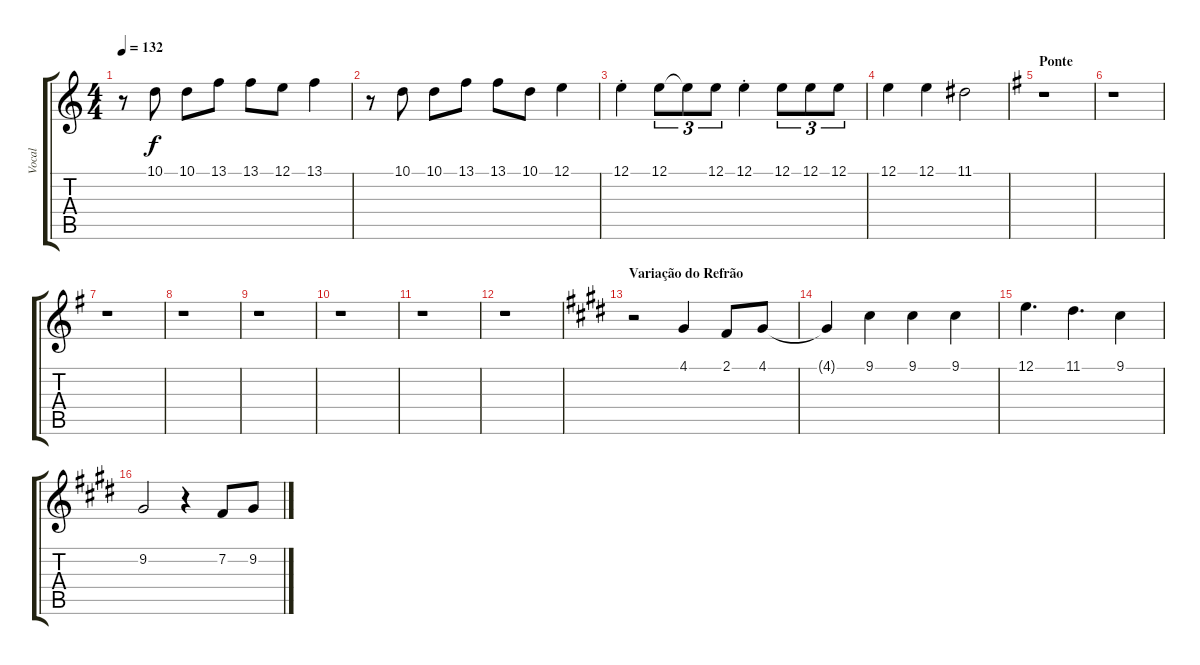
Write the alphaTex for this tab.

\track ("Vocal" "Vocal") {instrument piccolo}
\staff {score tabs}
\tuning (E4 B3 G3 D3 A2 E2) {hide}
\ts (4 4)
\tempo 132
\clef g2
\ks aminor
r.8{dy f} 10.1.8 10.1.8 13.1.8 13.1.8 12.1.8 13.1.4 |
r.8 10.1.8 10.1.8 13.1.8 13.1.8 10.1.8 12.1.4 |
12.1{st}.4 12.1.8{tu (3 2)} 12.1{t}.8{tu (3 2)} 12.1.8{tu (3 2)} 12.1{st}.4 12.1.8{tu (3 2)} 12.1.8{tu (3 2)} 12.1.8{tu (3 2)} |
12.1.4 12.1.4 11.1.2 |
\section ("" "Ponte")
\ks eminor
r.1 |
r.1 |
r.1 |
r.1 |
r.1 |
r.1 |
r.1 |
r.1 |
\section ("" "Variação do Refrão")
\ks c#minor
r.2 4.1.4 2.1.8 4.1.8 |
4.1{t}.4 9.1.4 9.1.4 9.1.4 |
12.1.4{d} 11.1.4{d} 9.1.4 |
9.2.2 r.4 7.2.8 9.2.8
